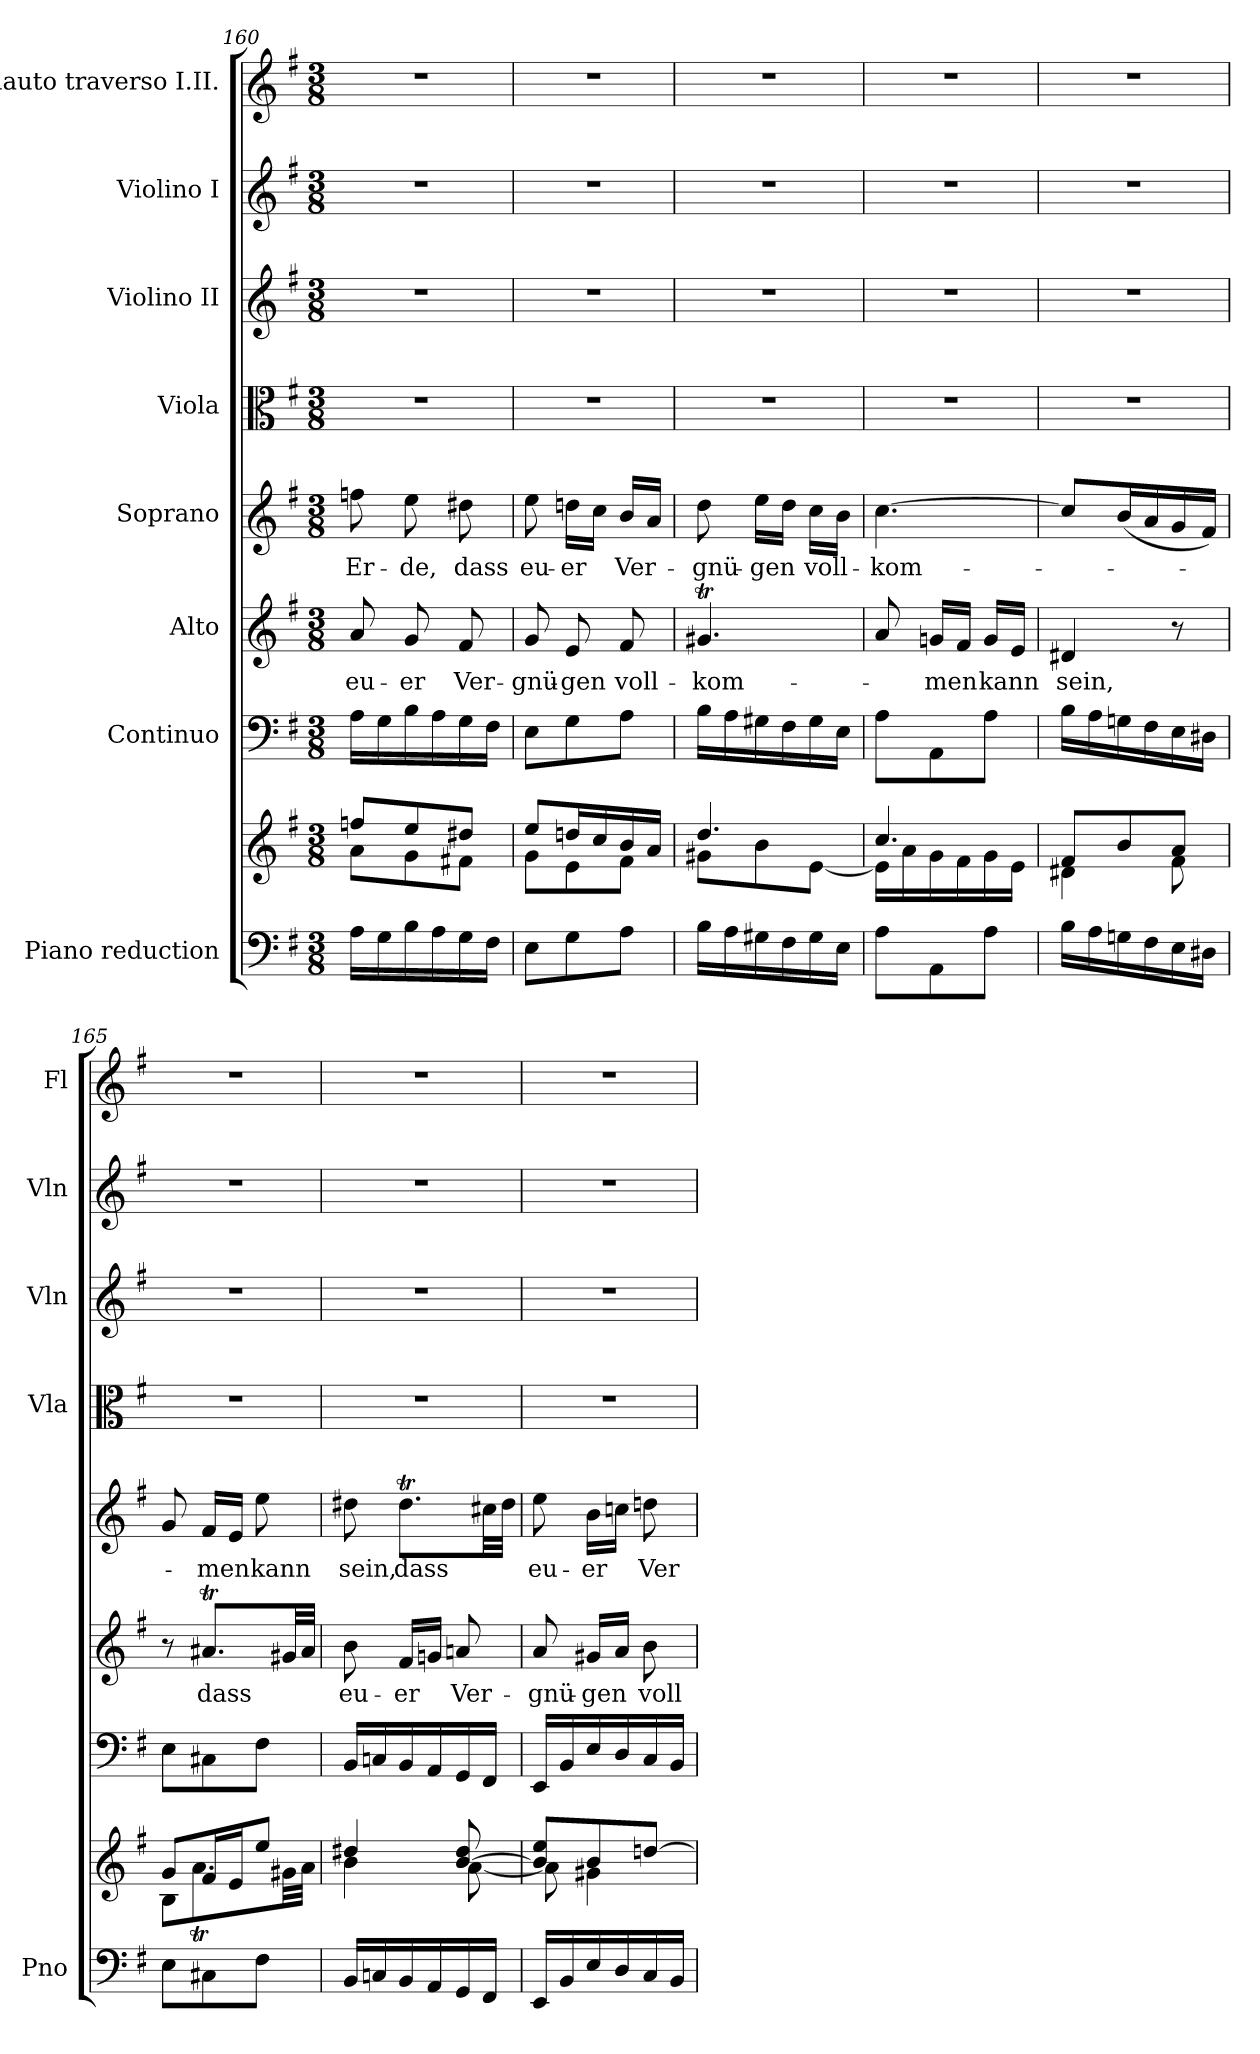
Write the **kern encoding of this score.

**kern	**kern	**kern	**kern	**text	**kern	**text	**kern	**kern	**kern	**kern
*part8	*part8	*part7	*part6	*part6	*part5	*part5	*part4	*part3	*part2	*part1
*staff9	*staff8	*staff7	*staff6	*staff6	*staff5	*staff5	*staff4	*staff3	*staff2	*staff1
*I"Piano reduction	*	*I"Continuo	*I"Alto	*	*I"Soprano	*	*I"Viola	*I"Violino II	*I"Violino I	*I"Flauto traverso I.II.
*I'Pno	*	*	*	*	*	*	*I'Vla	*I'Vln	*I'Vln	*I'Fl
*clefF4	*clefG2	*clefF4	*clefG2	*	*clefG2	*	*clefC3	*clefG2	*clefG2	*clefG2
*k[f#]	*k[f#]	*k[f#]	*k[f#]	*	*k[f#]	*	*k[f#]	*k[f#]	*k[f#]	*k[f#]
*M3/8	*M3/8	*M3/8	*M3/8	*	*M3/8	*	*M3/8	*M3/8	*M3/8	*M3/8
=160	=160	=160	=160	=160	=160	=160	=160	=160	=160	=160
*	*^	*	*	*	*	*	*	*	*	*
!	!	!	!	!	!LO:LY:b	!	!LO:LY:b	!	!	!	!
16A\LL	8ffn/L	8a\L	16A\LL	8a/	eu-	8ffn\	Er-	4.r	4.r	4.r	4.r
16G\	.	.	16G\	.	.	.	.	.	.	.	.
!	!	!	!	!	!LO:LY:b	!	!LO:LY:b	!	!	!	!
16B\	8ee/	8g\	16B\	8g/	-er	8ee\	-de,	.	.	.	.
16A\	.	.	16A\	.	.	.	.	.	.	.	.
!	!	!	!	!	!LO:LY:b	!	!LO:LY:b	!	!	!	!
16G\	8dd#X/J	8f#X\J	16G\	8f#/	Ver-	8dd#X\	dass	.	.	.	.
16F#\JJ	.	.	16F#\JJ	.	.	.	.	.	.	.	.
!!LO:LB:g=z
=161	=161	=161	=161	=161	=161	=161	=161	=161	=161	=161	=161
!	!	!	!	!	!LO:LY:b	!	!LO:LY:b	!	!	!	!
8E\L	8ee/L	8g\L	8E\L	8g/	-gnü-	8ee\	eu-	4.r	4.r	4.r	4.r
!	!	!	!	!	!LO:LY:b	!	!LO:LY:b	!	!	!	!
8G\	16ddn/L	8e\	8G\	8e/	-gen	16ddn\LL	-er	.	.	.	.
.	16cc/	.	.	.	.	16cc\JJ	.	.	.	.	.
!	!	!	!	!	!LO:LY:b	!	!LO:LY:b	!	!	!	!
8A\J	16b/	8f#\J	8A\J	8f#/	voll-	16b/LL	Ver-	.	.	.	.
.	16a/JJ	.	.	.	.	16a/JJ	.	.	.	.	.
=162	=162	=162	=162	=162	=162	=162	=162	=162	=162	=162	=162
!	!	!	!	!	!LO:LY:b	!	!LO:LY:b	!	!	!	!
16B\LL	4.dd/	8g#X\L	16B\LL	4.g#Xt/	-kom-	8dd\	-gnü-	4.r	4.r	4.r	4.r
16A\	.	.	16A\	.	.	.	.	.	.	.	.
!	!	!	!	!	!	!	!LO:LY:b	!	!	!	!
16G#X\	.	8b\	16G#X\	.	.	16ee\LL	-gen	.	.	.	.
16F#\	.	.	16F#\	.	.	16dd\JJ	.	.	.	.	.
!	!	!	!	!	!	!	!LO:LY:b	!	!	!	!
16G#\	.	[8e\J	16G#\	.	.	16cc\LL	voll-	.	.	.	.
16E\JJ	.	.	16E\JJ	.	.	16b\JJ	.	.	.	.	.
=163	=163	=163	=163	=163	=163	=163	=163	=163	=163	=163	=163
!	!	!	!	!	!	!	!LO:LY:b	!	!	!	!
8A\L	4.cc/	16e\LL]	8A\L	8a/	.	[4.cc\	-kom-	4.r	4.r	4.r	4.r
.	.	16a\	.	.	.	.	.	.	.	.	.
!	!	!	!	!	!LO:LY:b	!	!	!	!	!	!
8AA\	.	16g\	8AA\	16gn/LL	-men	.	.	.	.	.	.
.	.	16f#\	.	16f#/JJ	.	.	.	.	.	.	.
!	!	!	!	!	!LO:LY:b	!	!	!	!	!	!
8A\J	.	16g\	8A\J	16g/LL	kann	.	.	.	.	.	.
.	.	16e\JJ	.	16e/JJ	.	.	.	.	.	.	.
=164	=164	=164	=164	=164	=164	=164	=164	=164	=164	=164	=164
!	!	!	!	!	!LO:LY:b	!	!	!	!	!	!
16B\LL	8f#/L	4d#X\	16B\LL	4d#X/	sein,	8cc/L]	.	4.r	4.r	4.r	4.r
16A\	.	.	16A\	.	.	.	.	.	.	.	.
16Gn\	8b/	.	16Gn\	.	.	(16b/L	.	.	.	.	.
16F#\	.	.	16F#\	.	.	16a/	.	.	.	.	.
16E\	8a/J	8f#\	16E\	8r	.	16g/	.	.	.	.	.
16D#X\JJ	.	.	16D#X\JJ	.	.	16f#/JJ)	.	.	.	.	.
=165	=165	=165	=165	=165	=165	=165	=165	=165	=165	=165	=165
8E\L	8g/L	8B\L	8E\L	8r	.	8g/	.	4.r	4.r	4.r	4.r
!	!	!	!	!	!LO:LY:b	!	!LO:LY:b	!	!	!	!
8C#X\	16f#/L	8.aT\	8C#X\	8.a#Xt/L	dass	16f#/LL	-men	.	.	.	.
.	16e/J	.	.	.	.	16e/JJ	.	.	.	.	.
!	!	!	!	!	!	!	!LO:LY:b	!	!	!	!
8F#\J	8ee/J	.	8F#\J	.	.	8ee\	kann	.	.	.	.
.	.	32g#X\LL	.	32g#X/LL	.	.	.	.	.	.	.
.	.	32a\JJJ	.	32a#/JJJ	.	.	.	.	.	.	.
=166	=166	=166	=166	=166	=166	=166	=166	=166	=166	=166	=166
!	!	!	!	!	!LO:LY:b	!	!LO:LY:b	!	!	!	!
16BB/LL	4dd#X/	4b\	16BB/LL	8b\	eu-	8dd#X\	sein,	4.r	4.r	4.r	4.r
16Cn/	.	.	16Cn/	.	.	.	.	.	.	.	.
!	!	!	!	!	!LO:LY:b	!	!LO:LY:b	!	!	!	!
16BB/	.	.	16BB/	16f#/LL	-er	8.dd#t\L	dass	.	.	.	.
16AA/	.	.	16AA/	16gn/JJ	.	.	.	.	.	.	.
!	!	!	!	!	!LO:LY:b	!	!	!	!	!	!
16GG/	[8b/ 8dd#/	[8a\	16GG/	8an/	Ver-	.	.	.	.	.	.
16FF#/JJ	.	.	16FF#/JJ	.	.	32cc#X\LL	.	.	.	.	.
.	.	.	.	.	.	32dd#\JJJ	.	.	.	.	.
=167	=167	=167	=167	=167	=167	=167	=167	=167	=167	=167	=167
!	!	!	!	!	!LO:LY:b	!	!LO:LY:b	!	!	!	!
16EE/LL	8b/] 8ee/L	8a\]	16EE/LL	8a/	-gnü-	8ee\	eu-	4.r	4.r	4.r	4.r
16BB/	.	.	16BB/	.	.	.	.	.	.	.	.
!	!	!	!	!	!LO:LY:b	!	!LO:LY:b	!	!	!	!
16E/	8b/	4g#X\	16E/	16g#X/LL	-gen	16b\LL	-er	.	.	.	.
16D/	.	.	16D/	16a/JJ	.	16ccn\JJ	.	.	.	.	.
!	!	!	!	!	!LO:LY:b	!	!LO:LY:b	!	!	!	!
16C/	[8ddn/J	.	16C/	8b\	voll-	8ddn\	Ver-	.	.	.	.
16BB/JJ	.	.	16BB/JJ	.	.	.	.	.	.	.	.
*	*v	*v	*	*	*	*	*	*	*	*	*
=	=	=	=	=	=	=	=	=	=	=
*-	*-	*-	*-	*-	*-	*-	*-	*-	*-	*-
